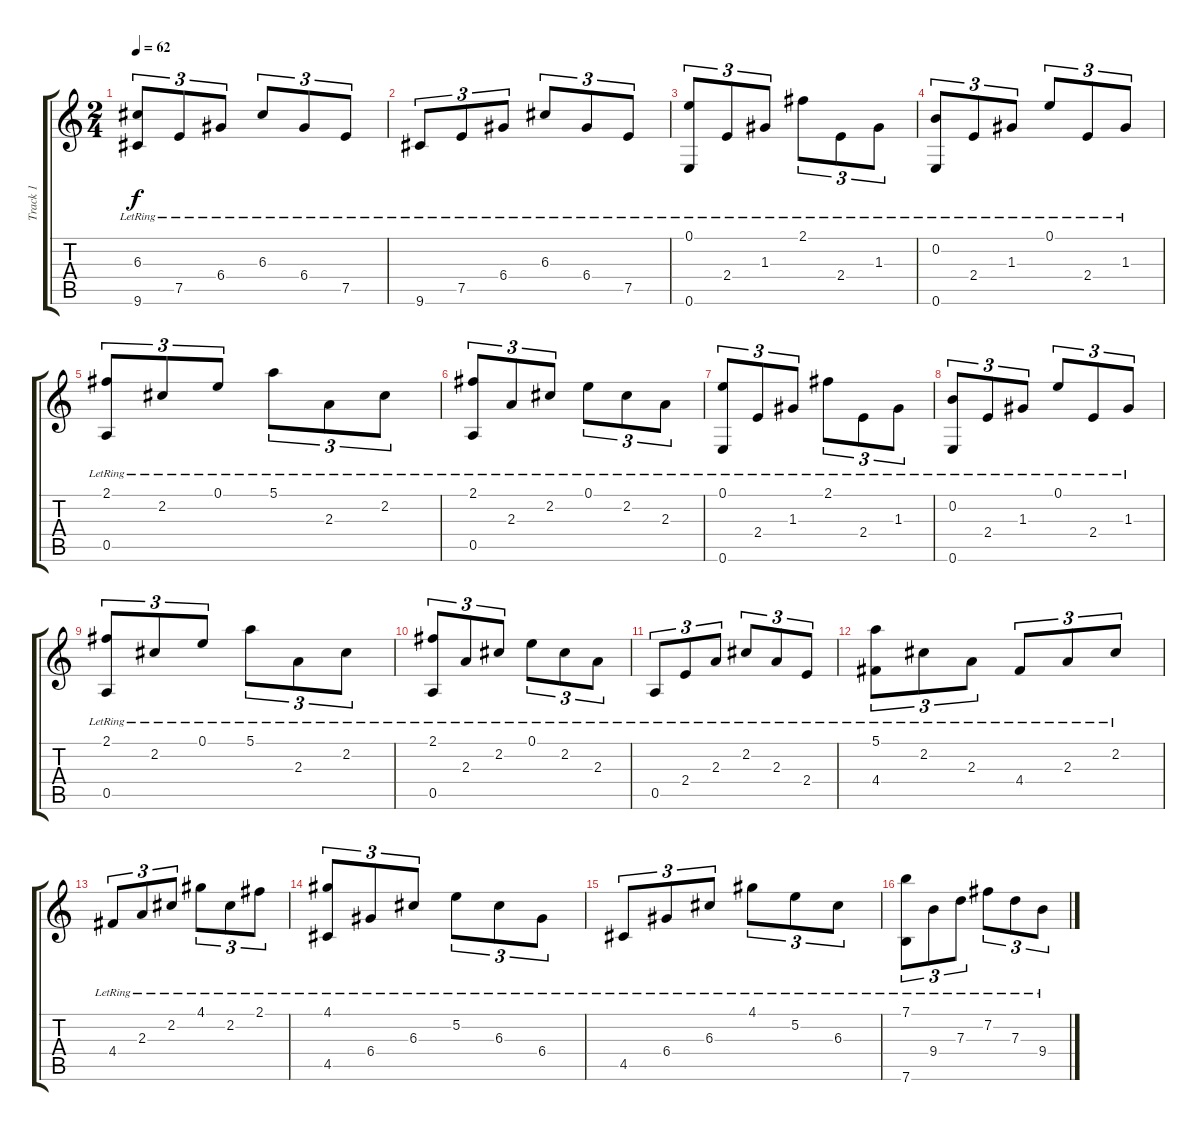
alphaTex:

\track ("Track 1" "Track 1") {instrument acousticguitarsteel}
\staff {score tabs}
\tuning (E4 B3 G3 D3 A2 E2) {hide}
\ts (2 4)
\tempo 62
\clef g2
\ks c
(6.3{lr} 9.6{lr}).8{tu (3 2) dy f} 7.5{lr}.8{tu (3 2)} 6.4{lr}.8{tu (3 2)} 6.3{lr}.8{tu (3 2)} 6.4{lr}.8{tu (3 2)} 7.5{lr}.8{tu (3 2)} |
9.6{lr}.8{tu (3 2)} 7.5{lr}.8{tu (3 2)} 6.4{lr}.8{tu (3 2)} 6.3{lr}.8{tu (3 2)} 6.4{lr}.8{tu (3 2)} 7.5{lr}.8{tu (3 2)} |
(0.1{lr} 0.6{lr}).8{tu (3 2)} 2.4{lr}.8{tu (3 2)} 1.3{lr}.8{tu (3 2)} 2.1{lr}.8{tu (3 2)} 2.4{lr}.8{tu (3 2)} 1.3{lr}.8{tu (3 2)} |
(0.2{lr} 0.6{lr}).8{tu (3 2)} 2.4{lr}.8{tu (3 2)} 1.3{lr}.8{tu (3 2)} 0.1{lr}.8{tu (3 2)} 2.4{lr}.8{tu (3 2)} 1.3{lr}.8{tu (3 2)} |
(2.1{lr} 0.5{lr}).8{tu (3 2)} 2.2{lr}.8{tu (3 2)} 0.1{lr}.8{tu (3 2)} 5.1{lr}.8{tu (3 2)} 2.3{lr}.8{tu (3 2)} 2.2{lr}.8{tu (3 2)} |
(2.1{lr} 0.5{lr}).8{tu (3 2)} 2.3{lr}.8{tu (3 2)} 2.2{lr}.8{tu (3 2)} 0.1{lr}.8{tu (3 2)} 2.2{lr}.8{tu (3 2)} 2.3{lr}.8{tu (3 2)} |
(0.1{lr} 0.6{lr}).8{tu (3 2)} 2.4{lr}.8{tu (3 2)} 1.3{lr}.8{tu (3 2)} 2.1{lr}.8{tu (3 2)} 2.4{lr}.8{tu (3 2)} 1.3{lr}.8{tu (3 2)} |
(0.2{lr} 0.6{lr}).8{tu (3 2)} 2.4{lr}.8{tu (3 2)} 1.3{lr}.8{tu (3 2)} 0.1{lr}.8{tu (3 2)} 2.4{lr}.8{tu (3 2)} 1.3{lr}.8{tu (3 2)} |
(2.1{lr} 0.5{lr}).8{tu (3 2)} 2.2{lr}.8{tu (3 2)} 0.1{lr}.8{tu (3 2)} 5.1{lr}.8{tu (3 2)} 2.3{lr}.8{tu (3 2)} 2.2{lr}.8{tu (3 2)} |
(2.1{lr} 0.5{lr}).8{tu (3 2)} 2.3{lr}.8{tu (3 2)} 2.2{lr}.8{tu (3 2)} 0.1{lr}.8{tu (3 2)} 2.2{lr}.8{tu (3 2)} 2.3{lr}.8{tu (3 2)} |
0.5{lr}.8{tu (3 2)} 2.4{lr}.8{tu (3 2)} 2.3{lr}.8{tu (3 2)} 2.2{lr}.8{tu (3 2)} 2.3{lr}.8{tu (3 2)} 2.4{lr}.8{tu (3 2)} |
(5.1{lr} 4.4{lr}).8{tu (3 2)} 2.2{lr}.8{tu (3 2)} 2.3{lr}.8{tu (3 2)} 4.4{lr}.8{tu (3 2)} 2.3{lr}.8{tu (3 2)} 2.2{lr}.8{tu (3 2)} |
4.4{lr}.8{tu (3 2)} 2.3{lr}.8{tu (3 2)} 2.2{lr}.8{tu (3 2)} 4.1{lr}.8{tu (3 2)} 2.2{lr}.8{tu (3 2)} 2.1{lr}.8{tu (3 2)} |
(4.1{lr} 4.5{lr}).8{tu (3 2)} 6.4{lr}.8{tu (3 2)} 6.3{lr}.8{tu (3 2)} 5.2{lr}.8{tu (3 2)} 6.3{lr}.8{tu (3 2)} 6.4{lr}.8{tu (3 2)} |
4.5{lr}.8{tu (3 2)} 6.4{lr}.8{tu (3 2)} 6.3{lr}.8{tu (3 2)} 4.1{lr}.8{tu (3 2)} 5.2{lr}.8{tu (3 2)} 6.3{lr}.8{tu (3 2)} |
(7.1{lr} 7.6{lr}).8{tu (3 2)} 9.4{lr}.8{tu (3 2)} 7.3{lr}.8{tu (3 2)} 7.2{lr}.8{tu (3 2)} 7.3{lr}.8{tu (3 2)} 9.4{lr}.8{tu (3 2)}
